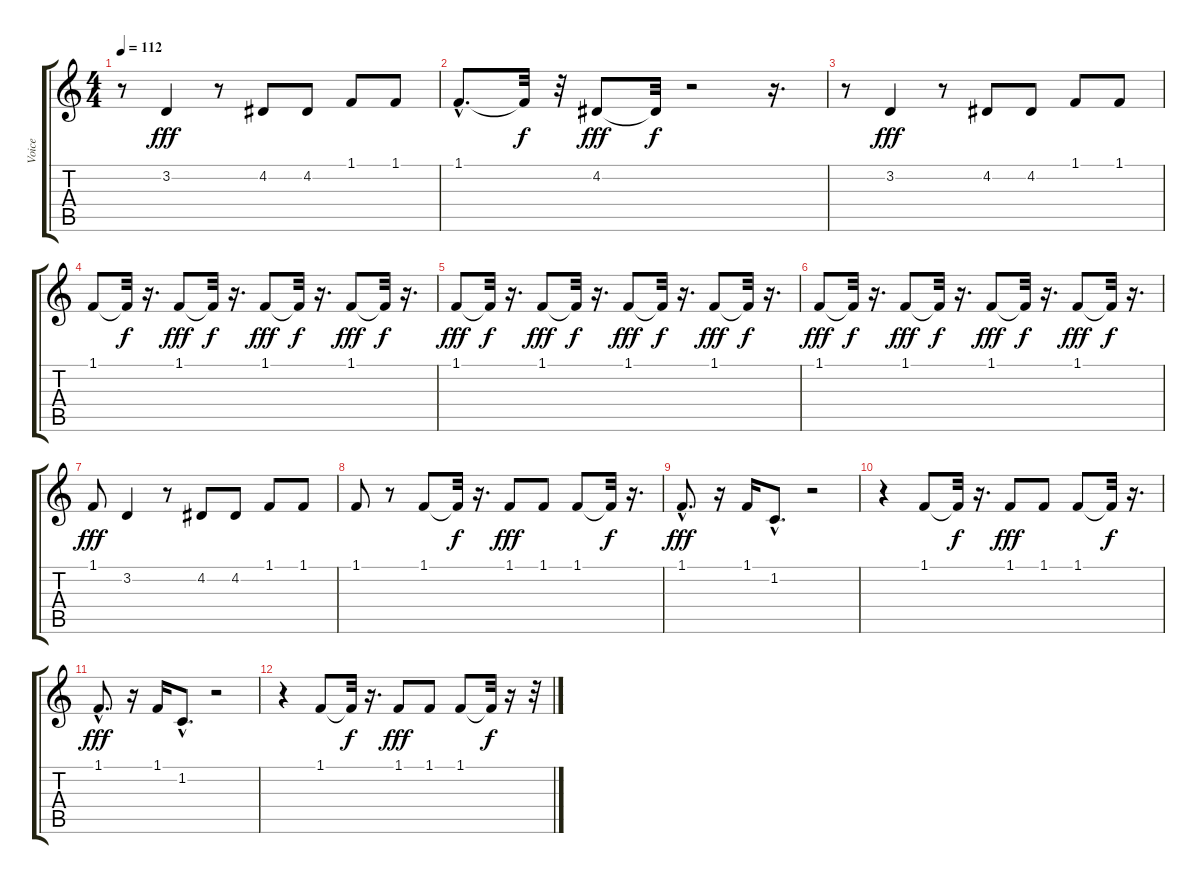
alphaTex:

\track ("Voice" "Voice") {instrument tenorsax}
\staff {score tabs}
\tuning (E4 B3 G3 D3 A2 E2) {hide}
\ts (4 4)
\tempo 112
\clef g2
\ks c
r.8{dy f} 3.2.4{dy fff} r.8 4.2.8 4.2.8 1.1.8 1.1.8 |
1.1{hac}.8{d} 1.1{t}.32{dy f} r.32 4.2.8{dy fff} 4.2{t}.32{dy f} r.2 r.16{d} |
r.8 3.2.4{dy fff} r.8 4.2.8 4.2.8 1.1.8 1.1.8 |
1.1.8 1.1{t}.32{dy f} r.16{d} 1.1.8{dy fff} 1.1{t}.32{dy f} r.16{d} 1.1.8{dy fff} 1.1{t}.32{dy f} r.16{d} 1.1.8{dy fff} 1.1{t}.32{dy f} r.16{d} |
1.1.8{dy fff} 1.1{t}.32{dy f} r.16{d} 1.1.8{dy fff} 1.1{t}.32{dy f} r.16{d} 1.1.8{dy fff} 1.1{t}.32{dy f} r.16{d} 1.1.8{dy fff} 1.1{t}.32{dy f} r.16{d} |
1.1.8{dy fff} 1.1{t}.32{dy f} r.16{d} 1.1.8{dy fff} 1.1{t}.32{dy f} r.16{d} 1.1.8{dy fff} 1.1{t}.32{dy f} r.16{d} 1.1.8{dy fff} 1.1{t}.32{dy f} r.16{d} |
1.1.8{dy fff} 3.2.4 r.8 4.2.8 4.2.8 1.1.8 1.1.8 |
1.1.8 r.8 1.1.8 1.1{t}.32{dy f} r.16{d} 1.1.8{dy fff} 1.1.8 1.1.8 1.1{t}.32{dy f} r.16{d} |
1.1{hac}.8{d dy fff} r.16 1.1.16 1.2{hac}.8{d} r.2 |
r.4 1.1.8 1.1{t}.32{dy f} r.16{d} 1.1.8{dy fff} 1.1.8 1.1.8 1.1{t}.32{dy f} r.16{d} |
1.1{hac}.8{d dy fff volume 0} r.16 1.1.16 1.2{hac}.8{d} r.2 |
r.4 1.1.8 1.1{t}.32{dy f} r.16{d} 1.1.8{dy fff} 1.1.8 1.1.8 1.1{t}.32{dy f} r.16 r.32
